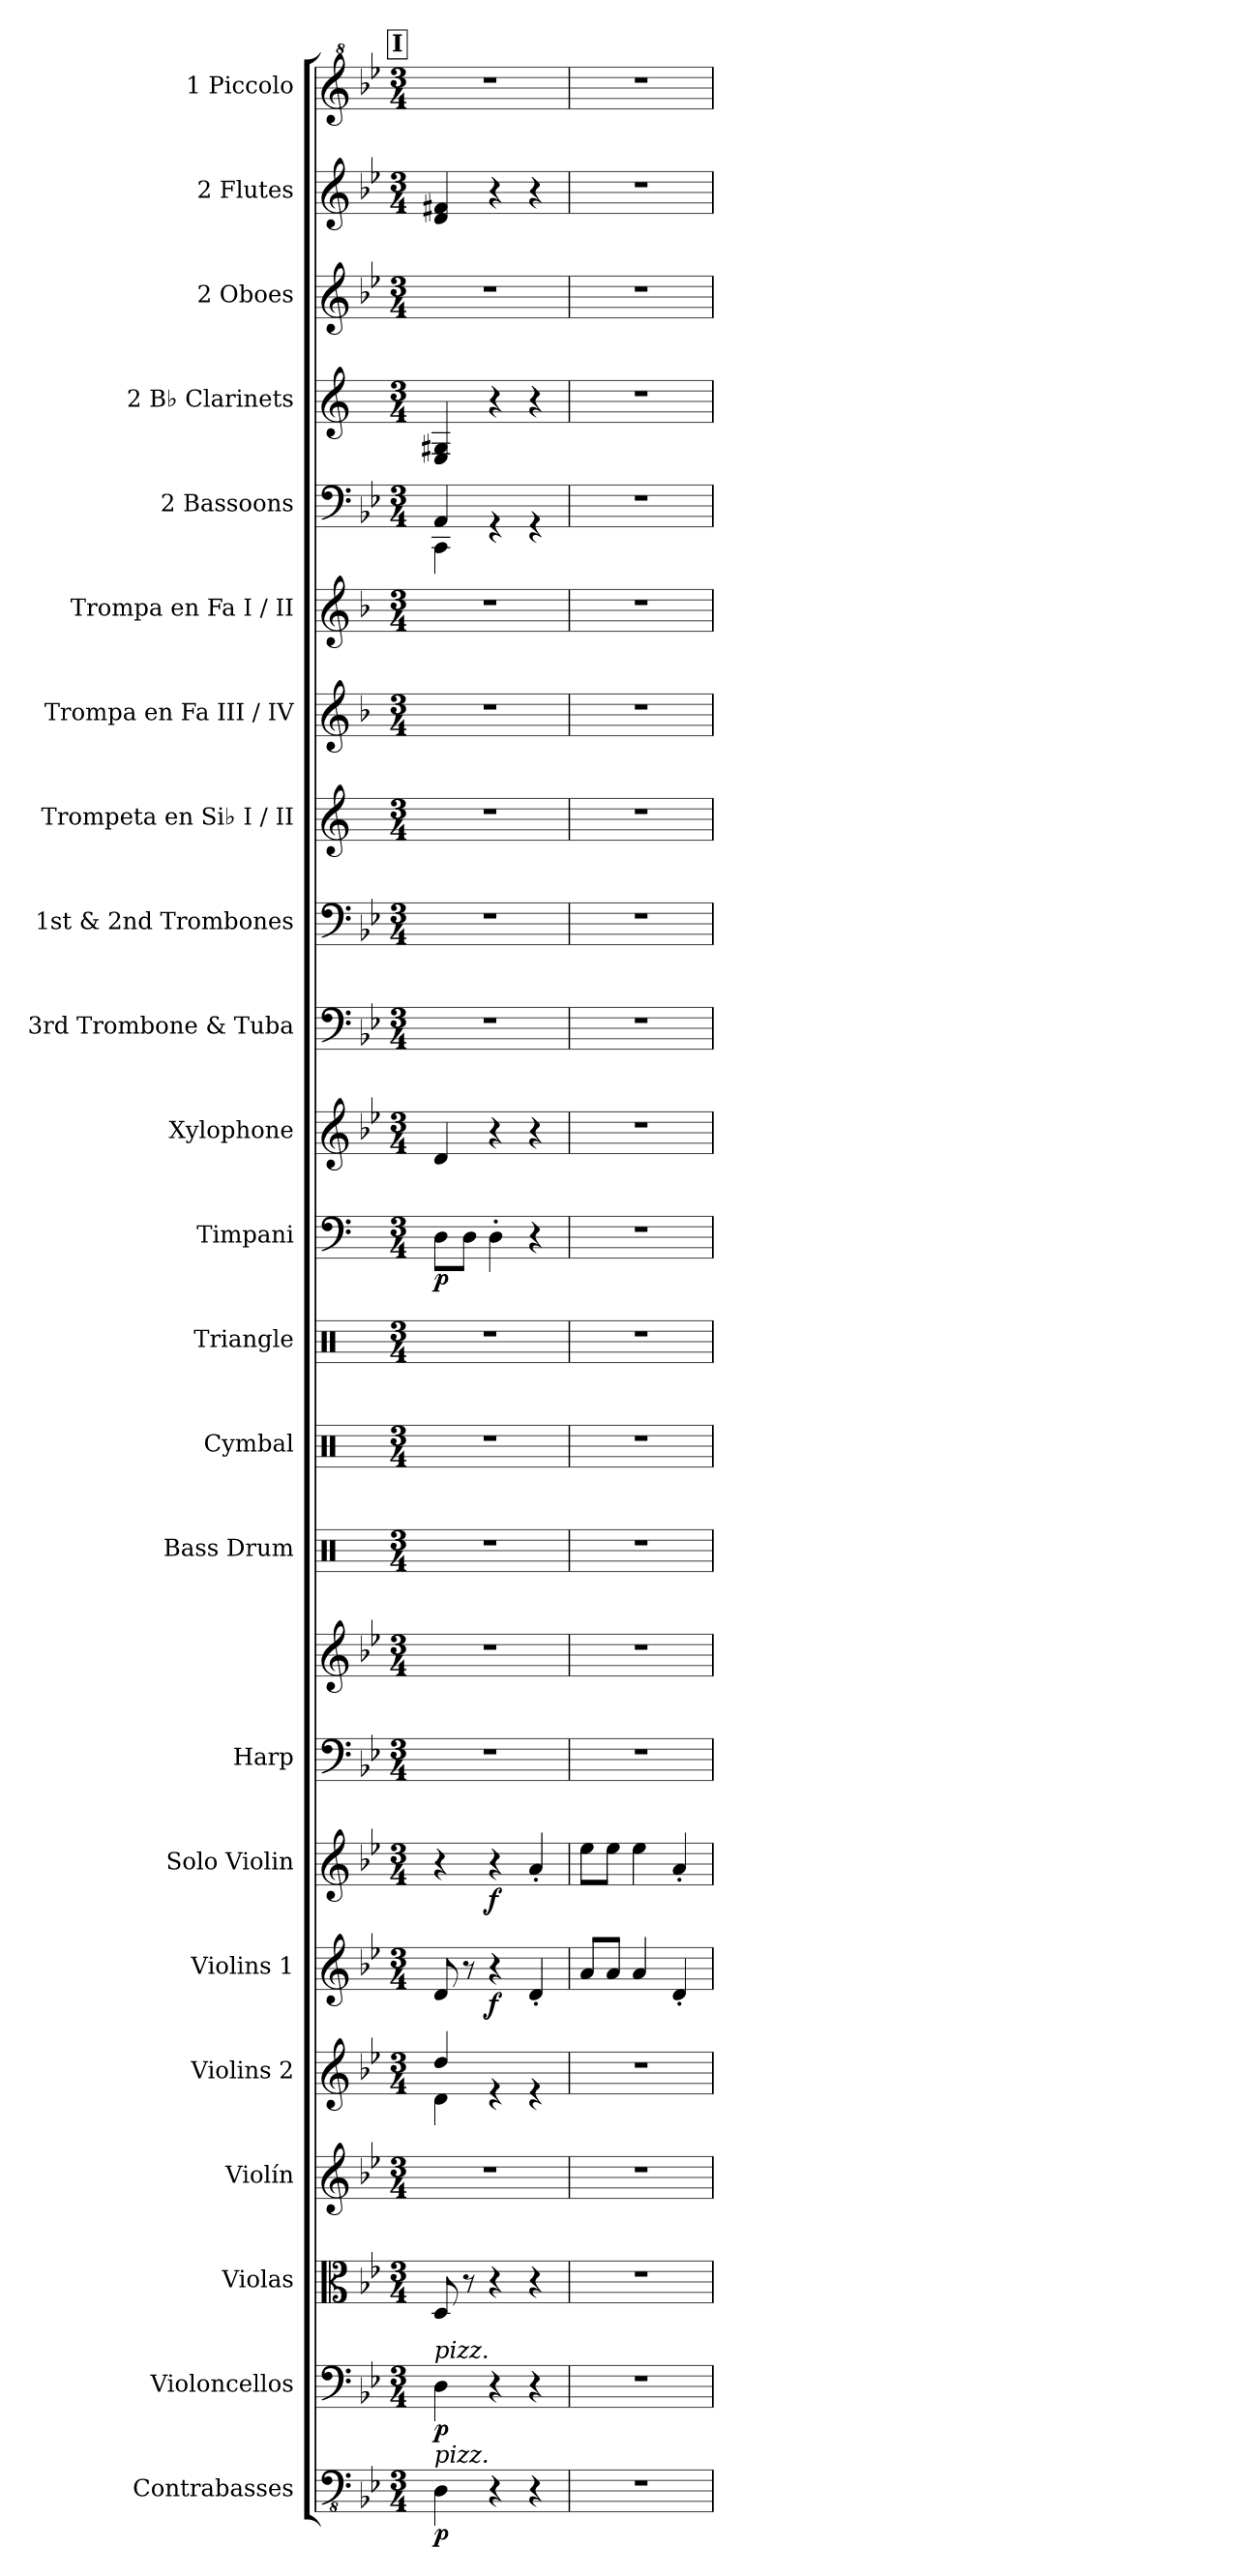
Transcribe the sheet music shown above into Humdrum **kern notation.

**kern	**dynam	**kern	**dynam	**kern	**kern	**kern	**kern	**dynam	**kern	**dynam	**kern	**kern	**kern	**kern	**kern	**kern	**dynam	**kern	**kern	**kern	**kern	**kern	**kern	**kern	**kern	**kern	**kern	**kern
*part23	*part23	*part22	*part22	*part21	*part20	*part19	*part18	*part18	*part17	*part17	*part16	*part16	*part15	*part14	*part13	*part12	*part12	*part11	*part10	*part9	*part8	*part7	*part6	*part5	*part4	*part3	*part2	*part1
*staff24	*staff24	*staff23	*staff23	*staff22	*staff21	*staff20	*staff19	*staff19	*staff18	*staff18	*staff17	*staff16	*staff15	*staff14	*staff13	*staff12	*staff12	*staff11	*staff10	*staff9	*staff8	*staff7	*staff6	*staff5	*staff4	*staff3	*staff2	*staff1
*I"Contrabasses	*	*I"Violoncellos	*	*I"Violas	*I"Violín	*I"Violins 2	*I"Violins 1	*	*I"Solo Violin	*	*I"Harp	*	*I"Bass Drum	*I"Cymbal	*I"Triangle	*I"Timpani	*	*I"Xylophone	*I"3rd Trombone     &amp; Tuba	*I"1st &amp; 2nd Trombones	*I"Trompeta en Si♭  I / II	*I"Trompa en Fa   III / IV	*I"Trompa en Fa I / II	*I"2 Bassoons	*I"2 B♭ Clarinets	*I"2 Oboes	*I"2 Flutes	*I"1 Piccolo
*I'Cbs.	*	*I'Vlcs.	*	*I'Vlas.	*I'Vln.	*I'Vlns. 2	*I'Vlns. 1	*	*I'S. Vln.	*	*I'Hrp.	*	*I'B. Dr.	*I'Cym.	*I'Trgl.	*I'Timp.	*	*I'Xyl.	*I'3rd Trb. &amp; Tba.	*I'1st &amp; 2nd    Trbs.	*I'Tpt. Si♭  I / II	*I'Trmp. Fa   III / IV	*I'Trmp. Fa I / II	*I'2 Bsns.	*I'2 B♭ Cls.	*I'2 Obs.	*I'2 Fls.	*I'1 Picc.
*clefFv4	*	*clefF4	*	*clefC3	*clefG2	*clefG2	*clefG2	*	*clefG2	*	*clefF4	*clefG2	*clefX	*clefX	*clefX	*clefF4	*	*clefG2	*clefF4	*clefF4	*clefG2	*clefG2	*clefG2	*clefF4	*clefG2	*clefG2	*clefG2	*clefG^2
*	*	*	*	*	*	*	*	*	*	*	*	*	*	*	*	*	*	*ITrd-7c-12	*	*	*ITrd1c2	*ITrd4c7	*ITrd4c7	*	*ITrd1c2	*	*	*ITrd-7c-12
*k[b-e-]	*	*k[b-e-]	*	*k[b-e-]	*k[b-e-]	*k[b-e-]	*k[b-e-]	*	*k[b-e-]	*	*k[b-e-]	*k[b-e-]	*k[]	*k[]	*k[]	*k[]	*	*k[b-e-]	*k[b-e-]	*k[b-e-]	*k[b-e-]	*k[b-e-]	*k[b-e-]	*k[b-e-]	*k[b-e-]	*k[b-e-]	*k[b-e-]	*k[b-e-]
*M3/4	*	*M3/4	*	*M3/4	*M3/4	*M3/4	*M3/4	*	*M3/4	*	*M3/4	*M3/4	*M3/4	*M3/4	*M3/4	*M3/4	*	*M3/4	*M3/4	*M3/4	*M3/4	*M3/4	*M3/4	*M3/4	*M3/4	*M3/4	*M3/4	*M3/4
!!LO:REH:place=s1:a:B:fs=14:t=I
=277	=277	=277	=277	=277	=277	=277	=277	=277	=277	=277	=277	=277	=277	=277	=277	=277	=277	=277	=277	=277	=277	=277	=277	=277	=277	=277	=277	=277
*	*	*	*	*	*	*^	*	*	*	*	*	*	*	*	*	*	*	*	*	*	*	*	*	*^	*	*	*	*
!	!	!LO:TX:a:i:t=pizz.	!	!	!	!	!	!	!	!	!	!	!	!	!	!	!	!	!	!	!	!	!	!	!	!	!	!	!	!
!LO:TX:a:i:t=pizz.	!	!	!	!	!	!	!	!	!	!	!	!	!	!	!	!	!	!	!	!	!	!	!	!	!	!	!	!	!	!
!	!LO:DY:b	!	!LO:DY:b	!	!	!	!	!	!	!	!	!	!	!	!	!	!	!LO:DY:b	!	!	!	!	!	!	!	!	!	!	!	!
4DD\	p	4D\	p	8D/	2.r	4dd/	4d\	8d/	.	4r	.	2.r	2.r	2.r	2.r	2.r	8D\L	p	4dd/	2.r	2.r	2.r	2.r	2.r	4AA/	4CC\	4D/ 4F#X/	2.r	4d/ 4f#X/	2.r
.	.	.	.	8r	.	.	.	8r	.	.	.	.	.	.	.	.	8D\J	.	.	.	.	.	.	.	.	.	.	.	.	.
!	!	!	!	!	!	!	!	!	!LO:DY:b	!	!LO:DY:b	!	!	!	!	!	!	!	!	!	!	!	!	!	!	!	!	!	!	!
4r	.	4r	.	4r	.	4re	2ryy	4r	f	4r	f	.	.	.	.	.	4D'\	.	4r	.	.	.	.	.	4rGG	2ryy	4r	.	4r	.
4r	.	4r	.	4r	.	4re	.	4d'/	.	4a'/	.	.	.	.	.	.	4r	.	4r	.	.	.	.	.	4rGG	.	4r	.	4r	.
*	*	*	*	*	*	*v	*v	*	*	*	*	*	*	*	*	*	*	*	*	*	*	*	*	*	*v	*v	*	*	*	*
=278	=278	=278	=278	=278	=278	=278	=278	=278	=278	=278	=278	=278	=278	=278	=278	=278	=278	=278	=278	=278	=278	=278	=278	=278	=278	=278	=278	=278
2.r	.	2.r	.	2.r	2.r	2.r	8a/L	.	8ee-\L	.	2.r	2.r	2.r	2.r	2.r	2.r	.	2.r	2.r	2.r	2.r	2.r	2.r	2.r	2.r	2.r	2.r	2.r
.	.	.	.	.	.	.	8a/J	.	8ee-\J	.	.	.	.	.	.	.	.	.	.	.	.	.	.	.	.	.	.	.
.	.	.	.	.	.	.	4a/	.	4ee-\	.	.	.	.	.	.	.	.	.	.	.	.	.	.	.	.	.	.	.
.	.	.	.	.	.	.	4d'/	.	4a'/	.	.	.	.	.	.	.	.	.	.	.	.	.	.	.	.	.	.	.
=	=	=	=	=	=	=	=	=	=	=	=	=	=	=	=	=	=	=	=	=	=	=	=	=	=	=	=	=
*-	*-	*-	*-	*-	*-	*-	*-	*-	*-	*-	*-	*-	*-	*-	*-	*-	*-	*-	*-	*-	*-	*-	*-	*-	*-	*-	*-	*-
